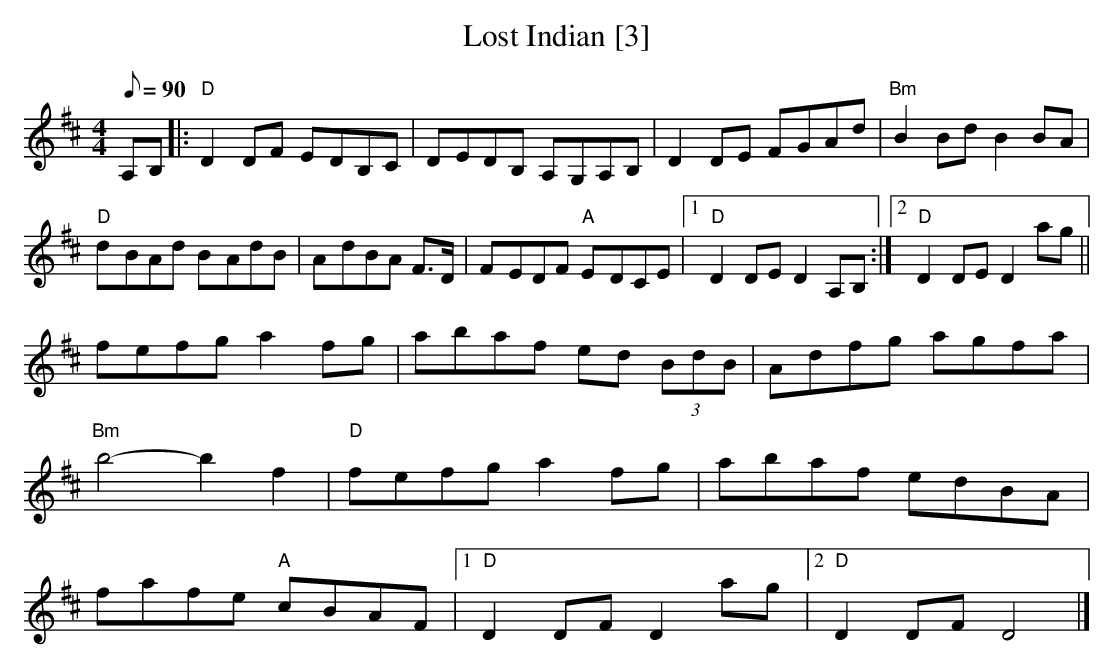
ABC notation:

X:1
T:Lost Indian [3]
M:4/4
L:1/8
Q:90
K:D
A,B,|:"D"D2DF E-DB,C|D-EDB, A,-G,A,B,|D2DE F-GAd|"Bm"B2Bd B2BA|!
"D"d-BAd B-AdB|A-dBA F3/2D/2|F-EDF "A"E-DCE|[1"D"D2DE D2 A,B,:|[2"D"D2DED2 ag||!
f-efg a2fg|a-baf e-d (3BdB|A-dfg agfa|"Bm"b4-b2f2|
"D"f-efg a2fg|a-baf e-dBA|f-afe "A"c-BAF|[1"D"D2DF D2 ag|[2"D"D2DF D4|]
